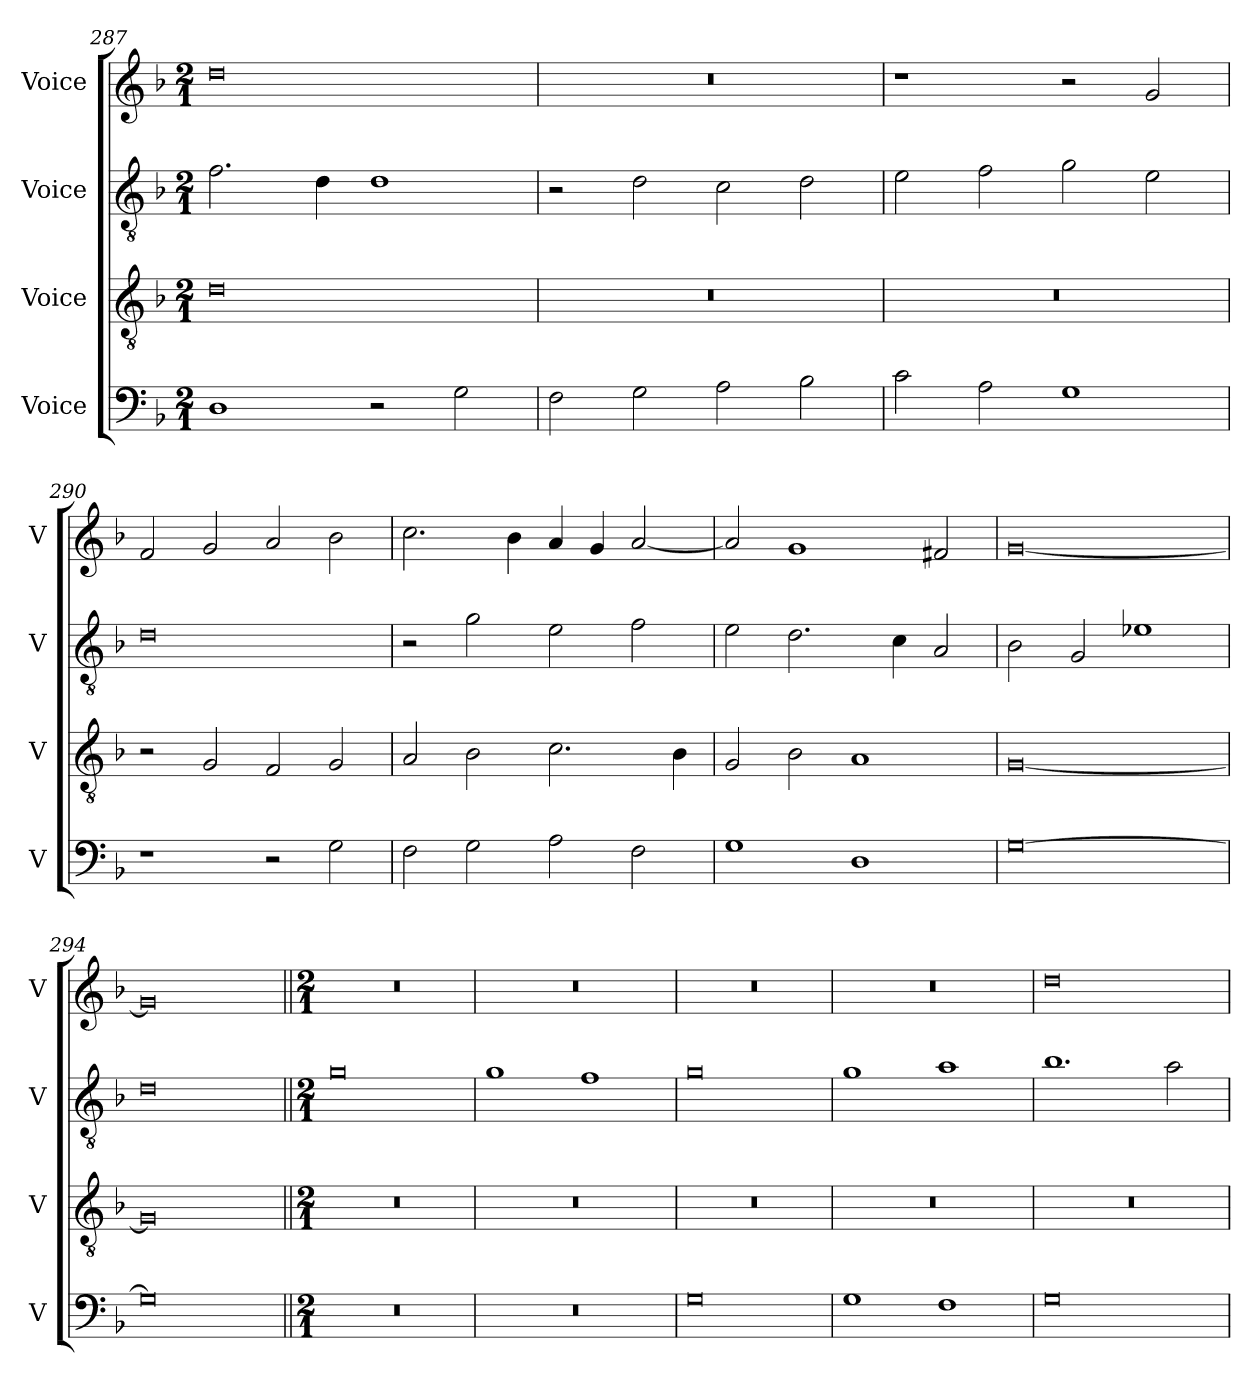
**kern	**kern	**kern	**kern
*part4	*part3	*part2	*part1
*staff4	*staff3	*staff2	*staff1
*I"Voice	*I"Voice	*I"Voice	*I"Voice
*I'V	*I'V	*I'V	*I'V
*clefF4	*clefGv2	*clefGv2	*clefG2
*k[b-]	*k[b-]	*k[b-]	*k[b-]
*M2/1	*M2/1	*M2/1	*M2/1
=287	=287	=287	=287
1D	0d	2.f\	0dd
.	.	4d\	.
2r	.	1d	.
2G\	.	.	.
=288	=288	=288	=288
2F\	0r	2r	0r
2G\	.	2d\	.
2A\	.	2c\	.
2B-\	.	2d\	.
=289	=289	=289	=289
2c\	0r	2e\	1r
2A\	.	2f\	.
1G	.	2g\	2r
.	.	2e\	2g/
=290	=290	=290	=290
1r	2r	0d	2f/
.	2G/	.	2g/
2r	2F/	.	2a/
2G\	2G/	.	2b-\
!!LO:LB:g=z
=291	=291	=291	=291
2F\	2A/	2r	2.cc\
2G\	2B-\	2g\	.
.	.	.	4b-\
2A\	2.c\	2e\	4a/
.	.	.	4g/
2F\	.	2f\	[2a/
.	4B-\	.	.
=292	=292	=292	=292
1G	2G/	2e\	2a/]
.	2B-\	2.d\	1g
1D	1A	.	.
.	.	4c\	.
.	.	2A/	2f#X/
=293	=293	=293	=293
[0G	[0G	2B-\	[0g
.	.	2G/	.
.	.	1e-X	.
=294	=294	=294	=294
0G]	0G]	0d	0g]
=295||	=295||	=295||	=295||
*M2/1	*M2/1	*M2/1	*M2/1
0r	0r	0g	0r
=296	=296	=296	=296
0r	0r	1g	0r
.	.	1f	.
=297	=297	=297	=297
0G	0r	0g	0r
=298	=298	=298	=298
1G	0r	1g	0r
1F	.	1a	.
=299	=299	=299	=299
0G	0r	1.b-	0dd
.	.	2a\	.
=	=	=	=
*-	*-	*-	*-
